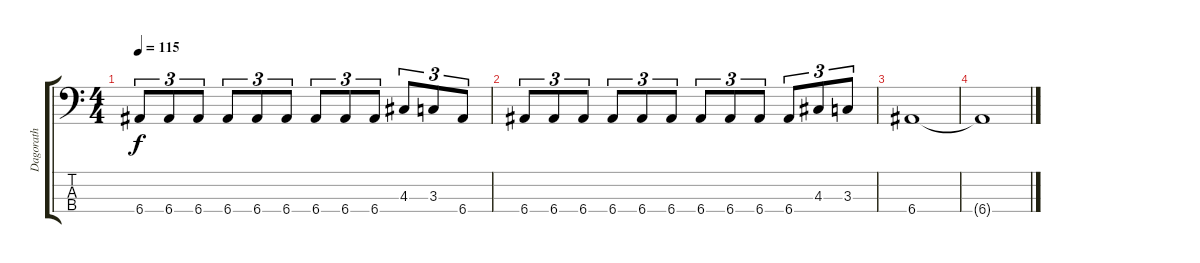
\track ("Dagorath" "Dagorath") {instrument electricbassfinger}
\staff {score tabs}
\tuning (G2 D2 A1 E1) {hide}
\ts (4 4)
\tempo 115
\clef f4
\ks c
6.4.8{tu (3 2) dy f} 6.4.8{tu (3 2)} 6.4.8{tu (3 2)} 6.4.8{tu (3 2)} 6.4.8{tu (3 2)} 6.4.8{tu (3 2)} 6.4.8{tu (3 2)} 6.4.8{tu (3 2)} 6.4.8{tu (3 2)} 4.3.8{tu (3 2)} 3.3.8{tu (3 2)} 6.4.8{tu (3 2)} |
6.4.8{tu (3 2)} 6.4.8{tu (3 2)} 6.4.8{tu (3 2)} 6.4.8{tu (3 2)} 6.4.8{tu (3 2)} 6.4.8{tu (3 2)} 6.4.8{tu (3 2)} 6.4.8{tu (3 2)} 6.4.8{tu (3 2)} 6.4.8{tu (3 2)} 4.3.8{tu (3 2)} 3.3.8{tu (3 2)} |
6.4.1 |
6.4{t}.1
